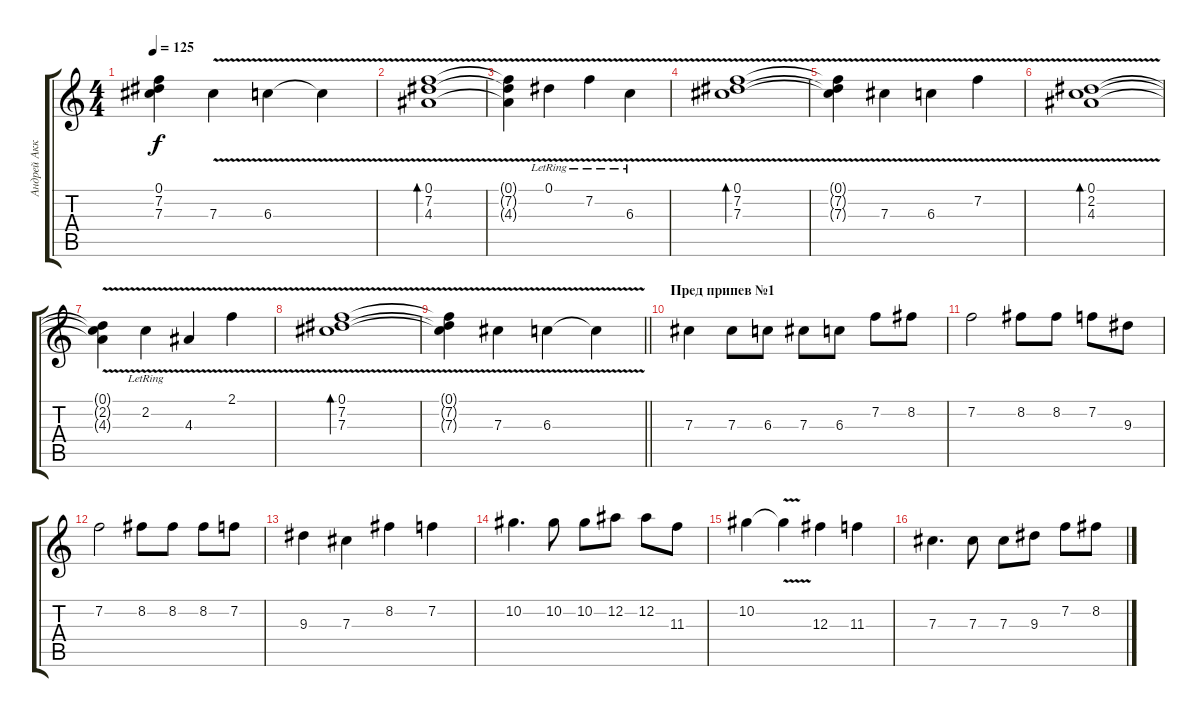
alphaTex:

\track ("Андрей Акк" "Андрей Акк") {instrument electricguitarclean}
\staff {score tabs}
\tuning (Eb4 Bb3 Gb3 Db3 Ab2 Eb2) {hide}
\ts (4 4)
\tempo 125
\clef g2
\ks c
(0.1{t} 7.2{t} 7.3{t}).4{dy f} 7.3{v}.4 6.3{v}.4 6.3{t}.4 |
(0.1{v} 7.2{v} 4.3{v}).1{bd 240} |
(0.1{t} 7.2{t} 4.3{t}).4 0.1{v lr}.4 7.2{v lr}.4 6.3{v lr}.4 |
(0.1{v} 7.2{v} 7.3{v}).1{bd 240} |
(0.1{t} 7.2{t} 7.3{t}).4 7.3{v}.4 6.3{v}.4 7.2{v}.4 |
(0.1{v} 2.2{v} 4.3{v}).1{bd 240} |
(0.1{t} 2.2{t} 4.3{t}).4 2.2{v lr}.4 4.3{v}.4 2.1{v}.4 |
(0.1{v} 7.2{v} 7.3{v}).1{bd 240} |
\barLineRight lightlight
(0.1{t} 7.2{t} 7.3{t}).4 7.3{v}.4 6.3{v}.4 6.3{t}.4 |
\section ("" "Пред припев №1")
7.3.4 7.3.8 6.3.8 7.3.8 6.3.8 7.2.8 8.2.8 |
7.2.2 8.2.8 8.2.8 7.2.8 9.3.8 |
7.2.2 8.2.8 8.2.8 8.2.8 7.2.8 |
9.3.4 7.3.4 8.2.4 7.2.4 |
10.2.4{d} 10.2.8 10.2.8 12.2.8 12.2.8 11.3.8 |
10.2.4 10.2{v t}.4 12.3.4 11.3.4 |
7.3.4{d} 7.3.8 7.3.8 9.3.8 7.2.8 8.2.8
